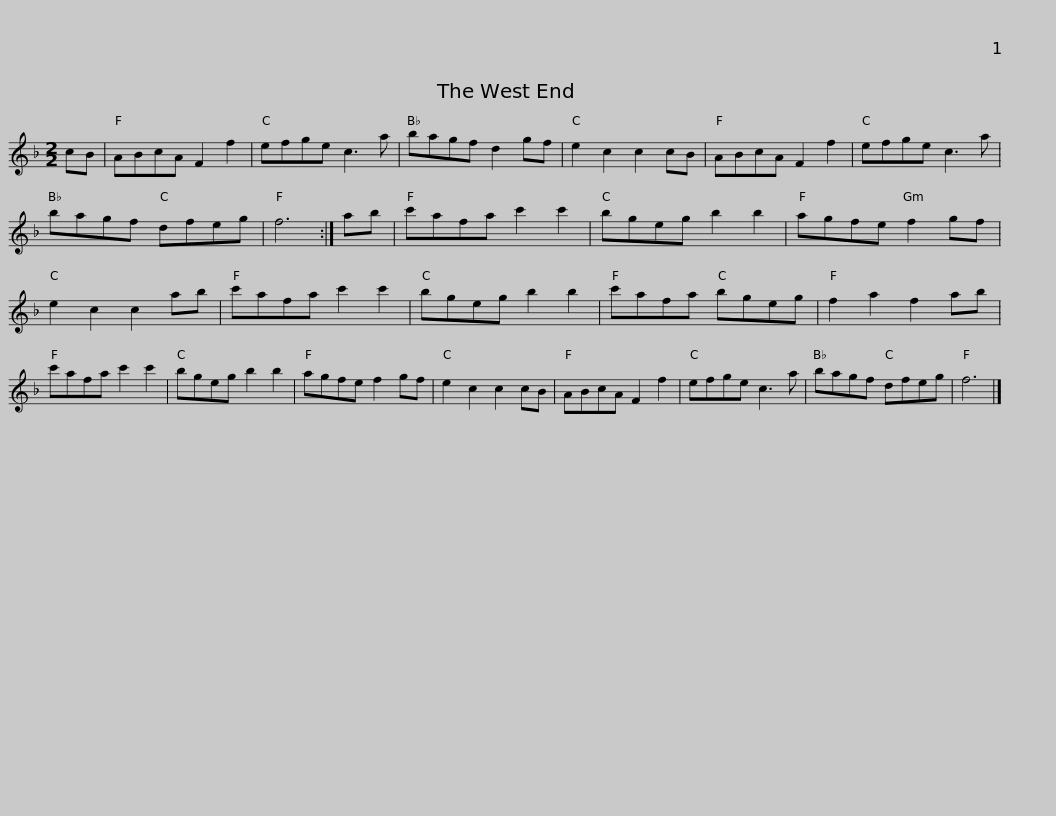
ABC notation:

X:1
L:1/8
M:2/2
I:linebreak $
K:F
V:1 treble
V:1
 cB | ABcA F2 f2 | efge c3 a | bagf d2 gf | e2 c2 c2 cB | %5
 ABcA F2 f2 | efge c3 a |$ bagf dfeg | f6 :| ab | %10
 c'afa c'2 c'2 | bgeg b2 b2 | agfe f2 gf | e2 c2 c2 ab |$ c'afa c'2 c'2 | %15
 bgeg b2 b2 | c'afa bgeg | f2 a2 f2 ab | c'afa c'2 c'2 | bgeg b2 b2 |$ %20
 agfe f2 gf | e2 c2 c2 cB | ABcA F2 f2 | efge c3 a | bagf dfeg | %25
 f6 |] %26
